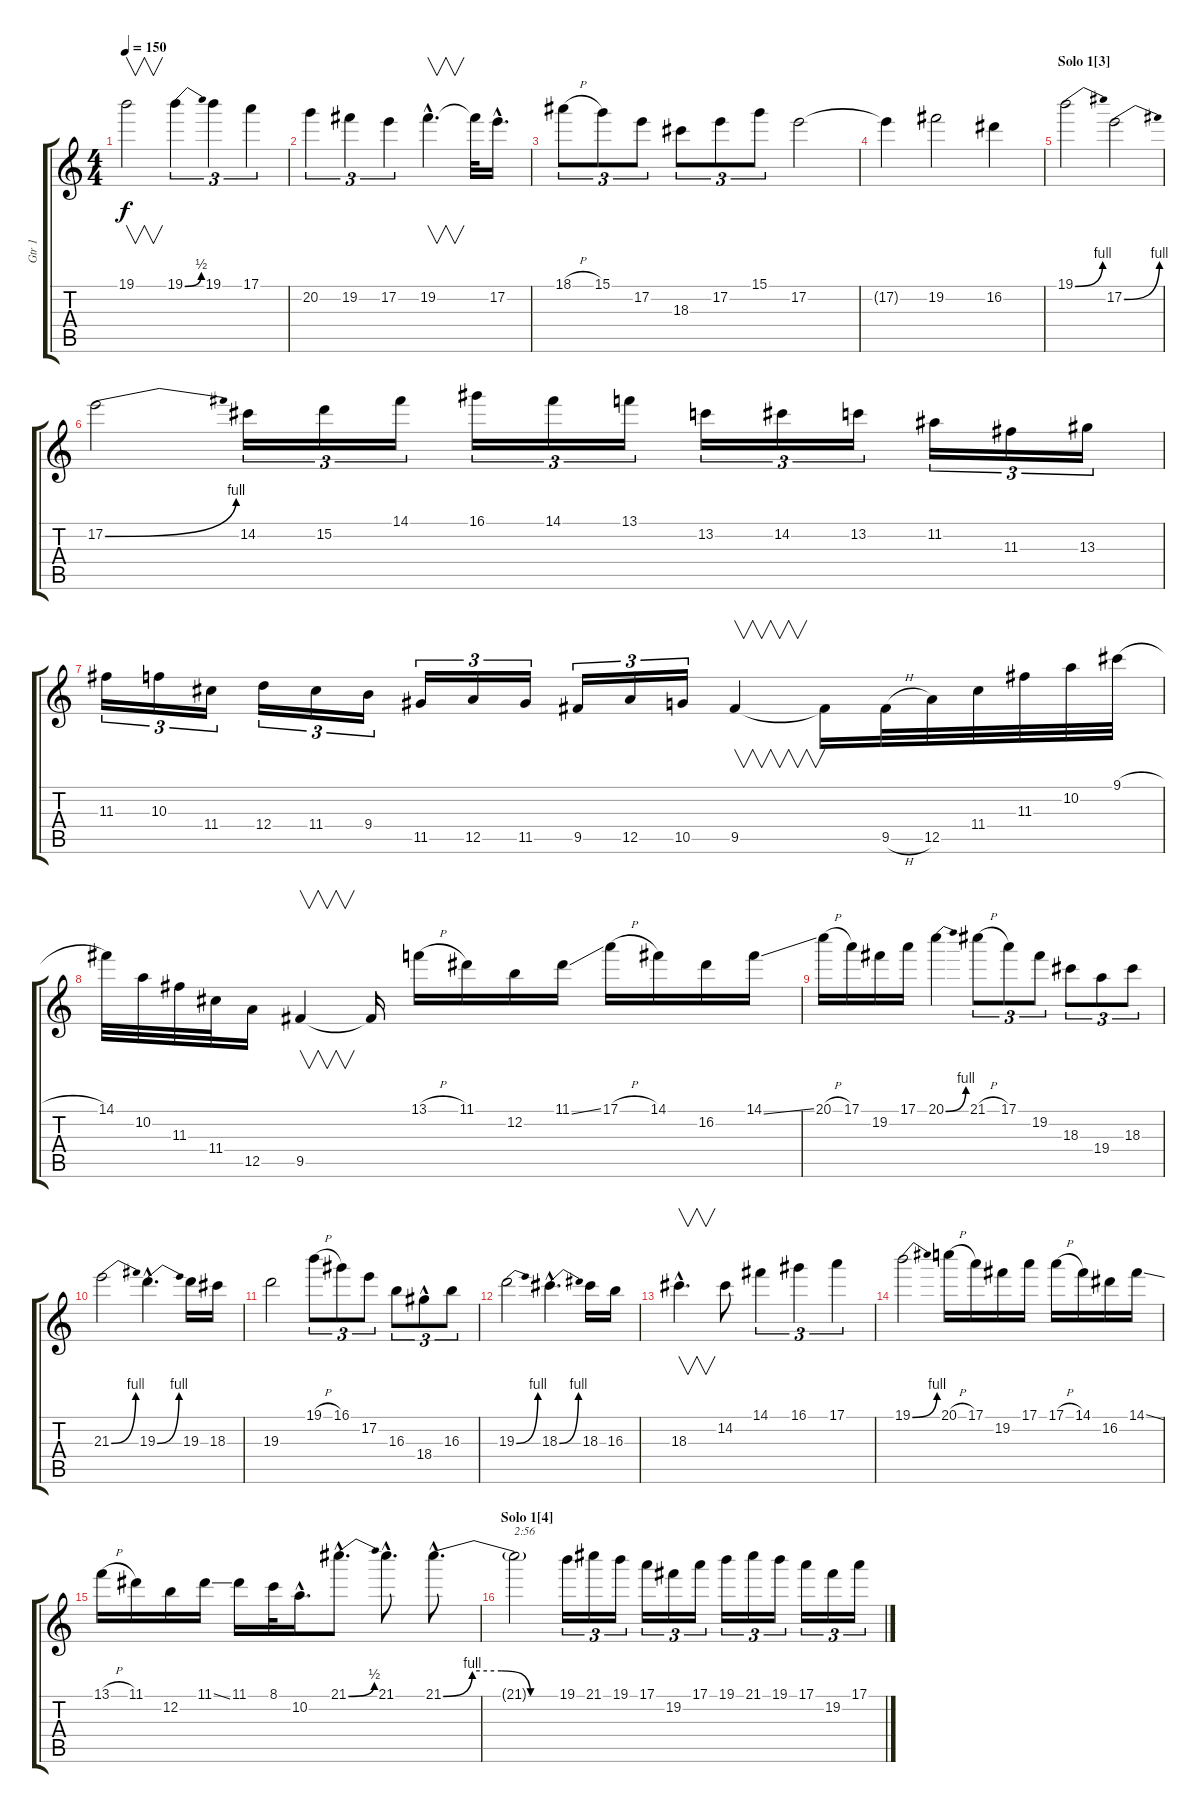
\track ("Gtr 1" "Gtr 1") {instrument overdrivenguitar}
\staff {score tabs}
\tuning (E4 B3 G3 D3 A2 E2) {hide}
\ts (4 4)
\tempo 150
\clef g2
\ks c
19.1.2{v dy f} 19.1{be (bend 0 0 60 2)}.4{tu (3 2)} 19.1.4{tu (3 2)} 17.1.4{tu (3 2)} |
20.2.4{tu (3 2)} 19.2.4{tu (3 2)} 17.2.4{tu (3 2)} 19.2{hac}.4{v d} 19.2{t}.32 17.2{hac}.16{d} |
18.1{h}.8{tu (3 2)} 15.1.8{tu (3 2)} 17.2.8{tu (3 2)} 18.3.8{tu (3 2)} 17.2.8{tu (3 2)} 15.1.8{tu (3 2)} 17.2.2 |
17.2{t}.4 19.2.2 16.2.4 |
\section ("" "Solo 1[3]")
19.1{be (bend 0 0 60 4)}.2 17.2{be (bend 0 0 60 4)}.2 |
17.2{be (bend 0 0 60 4)}.2 14.2.16{tu (3 2)} 15.2.16{tu (3 2)} 14.1.16{tu (3 2)} 16.1.16{tu (3 2)} 14.1.16{tu (3 2)} 13.1.16{tu (3 2)} 13.2.16{tu (3 2)} 14.2.16{tu (3 2)} 13.2.16{tu (3 2)} 11.2.16{tu (3 2)} 11.3.16{tu (3 2)} 13.3.16{tu (3 2)} |
11.3.16{tu (3 2)} 10.3.16{tu (3 2)} 11.4.16{tu (3 2)} 12.4.16{tu (3 2)} 11.4.16{tu (3 2)} 9.4.16{tu (3 2)} 11.5.16{tu (3 2)} 12.5.16{tu (3 2)} 11.5.16{tu (3 2)} 9.5.16{tu (3 2)} 12.5.16{tu (3 2)} 10.5.16{tu (3 2)} 9.5.4{v} 9.5{t}.16 9.5{h}.32 12.5.32 11.4.32 11.3.32 10.2.32 9.1{h}.32 |
14.1.32 10.2.32 11.3.32 11.4.32 12.5.16 9.5.4{v} 9.5{t}.16 13.1{h}.16 11.1.16 12.2.16 11.1{ss}.16 17.1{h}.16 14.1.16 16.2.16 14.1{ss}.16 |
20.1{h}.16 17.1.16 19.2.16 17.1.16 20.1{be (bend 0 0 60 4)}.4 21.1{h}.8{tu (3 2)} 17.1.8{tu (3 2)} 19.2.8{tu (3 2)} 18.3.8{tu (3 2)} 19.4.8{tu (3 2)} 18.3.8{tu (3 2)} |
21.3{be (bend 0 0 60 4)}.2 19.3{be (bend 0 0 60 4) hac}.4{d} 19.3.16 18.3.16 |
19.3.2 19.1{h}.8{tu (3 2)} 16.1.8{tu (3 2)} 17.2.8{tu (3 2)} 16.3.8{tu (3 2)} 18.4{hac}.8{tu (3 2)} 16.3.8{tu (3 2)} |
19.3{be (bend 0 0 60 4)}.2 18.3{be (bend 0 0 60 4) hac}.4{d} 18.3.16 16.3.16 |
18.3{hac}.4{v d} 14.2.8 14.1.4{tu (3 2)} 16.1.4{tu (3 2)} 17.1.4{tu (3 2)} |
19.1{be (bend 0 0 60 4)}.2 20.1{h}.16 17.1.16 19.2.16 17.1.16 17.1{h}.16 14.1.16 16.2.16 14.1{ss}.16 |
13.1{h}.16 11.1.16 12.2.16 11.1{ss}.16 11.1.16 8.1.32 10.2{hac}.16{d} 21.1{be (bend 0 0 60 2) hac}.8{d} 21.1{hac}.8{d} 21.1{be (custom 0 0 15 4 30 4 45 0 60 0) hac}.8{d} |
\section ("" "Solo 1[4]")
21.1{t}.2{txt "2:56"} 19.1.16{tu (3 2)} 21.1.16{tu (3 2)} 19.1.16{tu (3 2)} 17.1.16{tu (3 2)} 19.2.16{tu (3 2)} 17.1.16{tu (3 2)} 19.1.16{tu (3 2)} 21.1.16{tu (3 2)} 19.1.16{tu (3 2)} 17.1.16{tu (3 2)} 19.2.16{tu (3 2)} 17.1.16{tu (3 2)}
